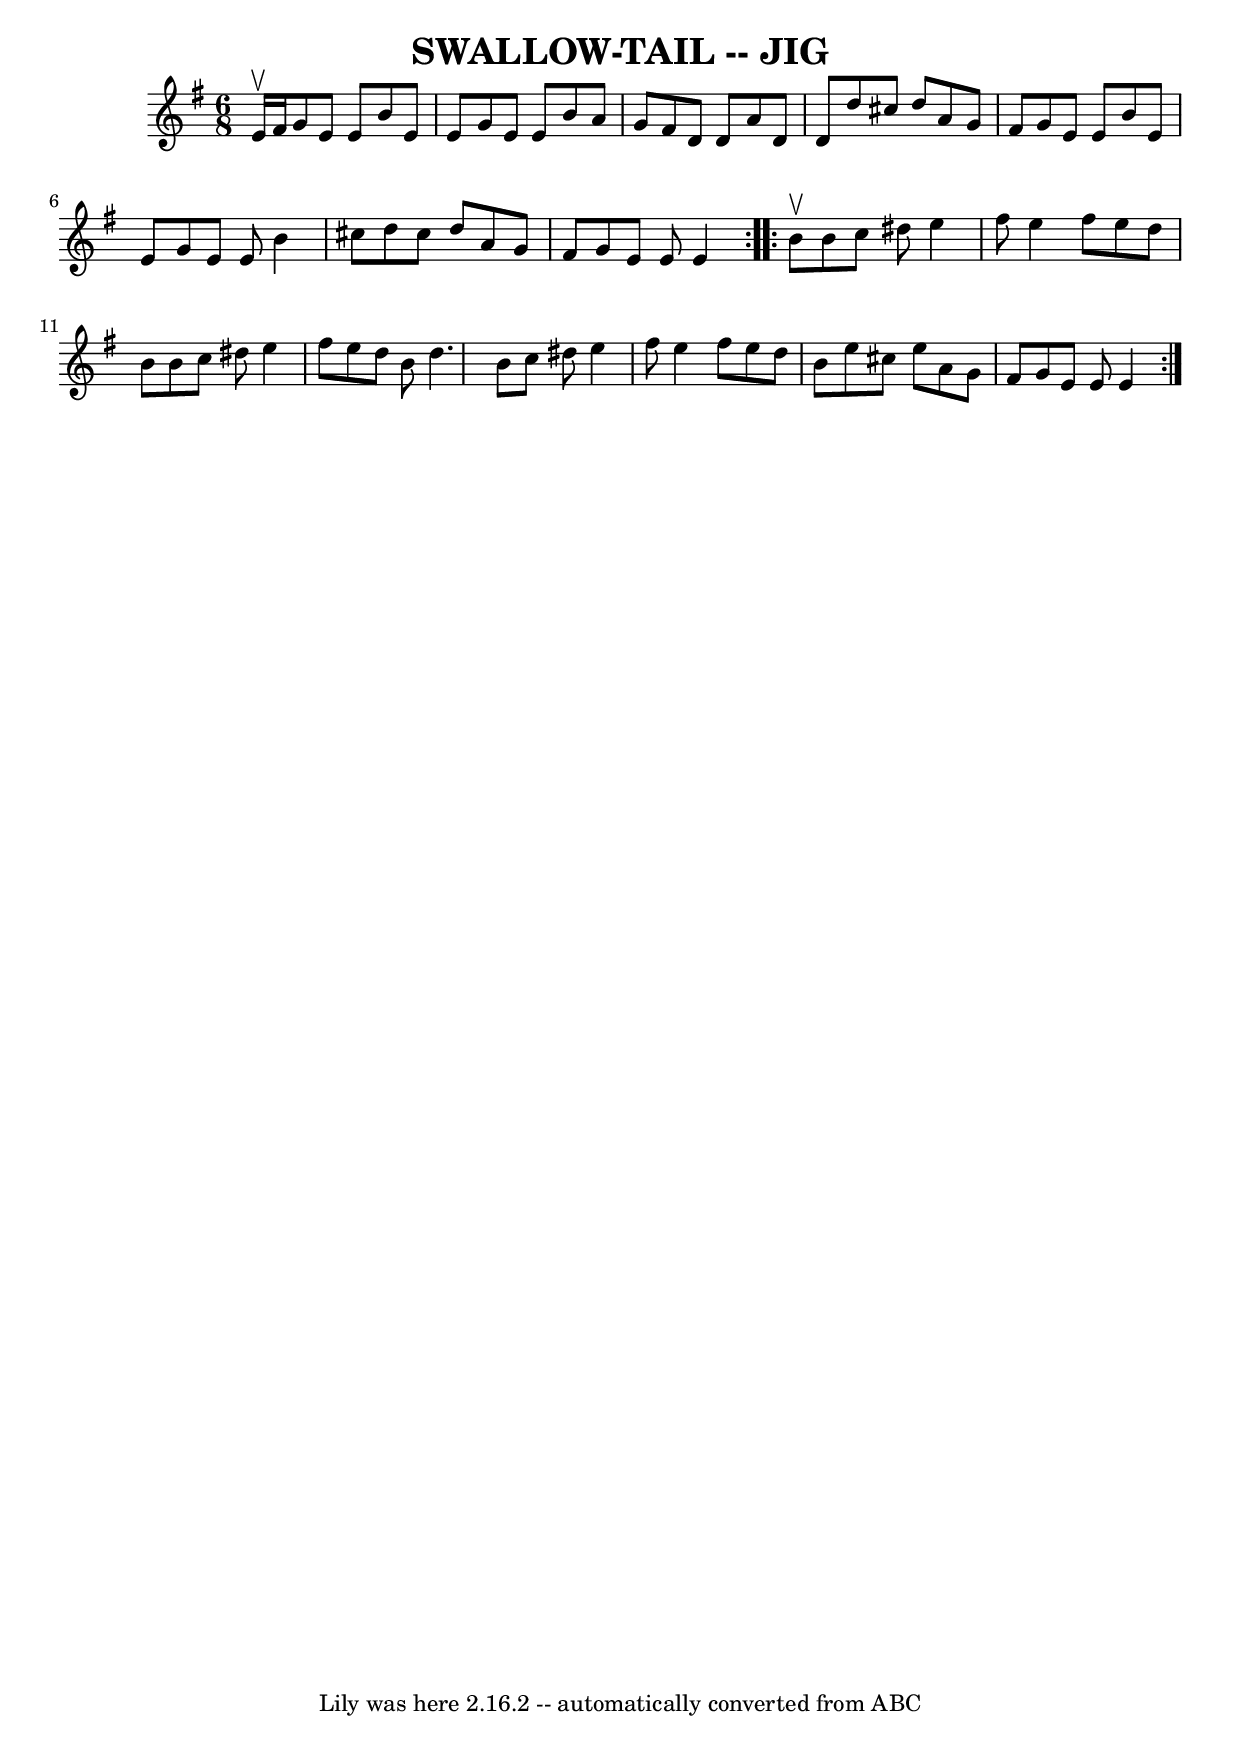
\version "2.7.40"
\include "Mammoth.ily"
\header {
	%% book = "Ryan's Mammoth Collection of Fiddle Tunes"
	crossRefNumber = "1"
	footnotes = ""
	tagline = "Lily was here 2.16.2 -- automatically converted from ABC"
	title = "SWALLOW-TAIL -- JIG"
}
voicedefault =  {


\repeat volta 2 {
\time 6/8 \key e \minor e'16^\upbow fis'16        |
 g'8 e'8    
e'8 b'8 e'8 e'8    |
 g'8 e'8 e'8 b'8 a'8 g'8   
 |
 fis'8 d'8 d'8 a'8 d'8 d'8    |
 d''8    
cis''8 d''8 a'8 g'8 fis'8        |
 g'8 e'8 e'8    
b'8 e'8 e'8    |
 g'8 e'8 e'8 b'4 cis''8    |
  
 d''8 cis''8 d''8 a'8 g'8 fis'8    |
 g'8 e'8 e'8  
 e'4    }     \repeat volta 2 { b'8^\upbow       |
 b'8 c''8    
dis''8 e''4 fis''8    |
 e''4 fis''8 e''8 d''8 b'8    
|
 b'8 c''8 dis''8 e''4 fis''8    |
 e''8 d''8   
 b'8 d''4.        |
 b'8 c''8 dis''8 e''4 fis''8    
|
 e''4 fis''8 e''8 d''8 b'8    |
 e''8 cis''8   
 e''8 a'8 g'8 fis'8    |
 g'8 e'8 e'8 e'4    }   
}

\score{
    <<

	\context Staff="default"
	{
	    \voicedefault 
	}

    >>
	\layout {
	}
	\midi {}
}
